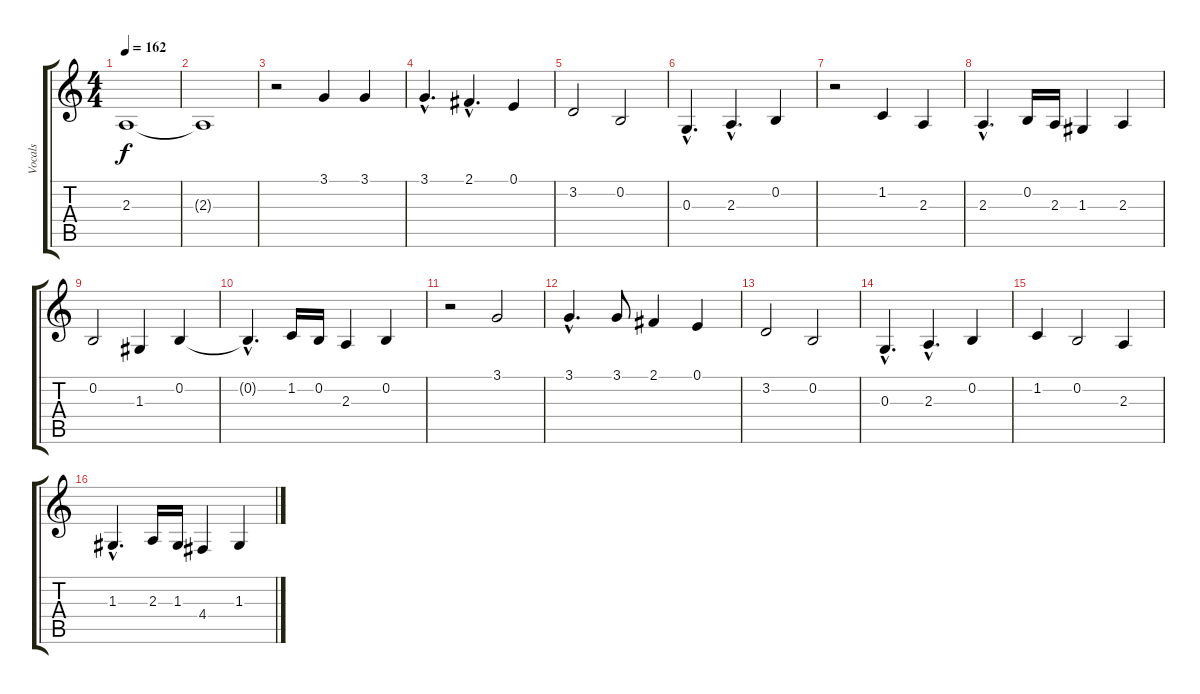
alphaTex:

\track ("Vocals" "Vocals") {instrument oboe}
\staff {score tabs}
\tuning (E4 B3 G3 D3 A2 E2) {hide}
\ts (4 4)
\tempo 162
\clef g2
\ks c
2.3.1{dy f} |
2.3{t}.1 |
r.2 3.1.4 3.1.4 |
3.1{hac}.4{d} 2.1{hac}.4{d} 0.1.4 |
3.2.2 0.2.2 |
0.3{hac}.4{d} 2.3{hac}.4{d} 0.2.4 |
r.2 1.2.4 2.3.4 |
2.3{hac}.4{d} 0.2.16 2.3.16 1.3.4 2.3.4 |
0.2.2 1.3.4 0.2.4 |
0.2{hac t}.4{d} 1.2.16 0.2.16 2.3.4 0.2.4 |
r.2 3.1.2 |
3.1{hac}.4{d} 3.1.8 2.1.4 0.1.4 |
3.2.2 0.2.2 |
0.3{hac}.4{d} 2.3{hac}.4{d} 0.2.4 |
1.2.4 0.2.2 2.3.4 |
1.3{hac}.4{d} 2.3.16 1.3.16 4.4.4 1.3.4
